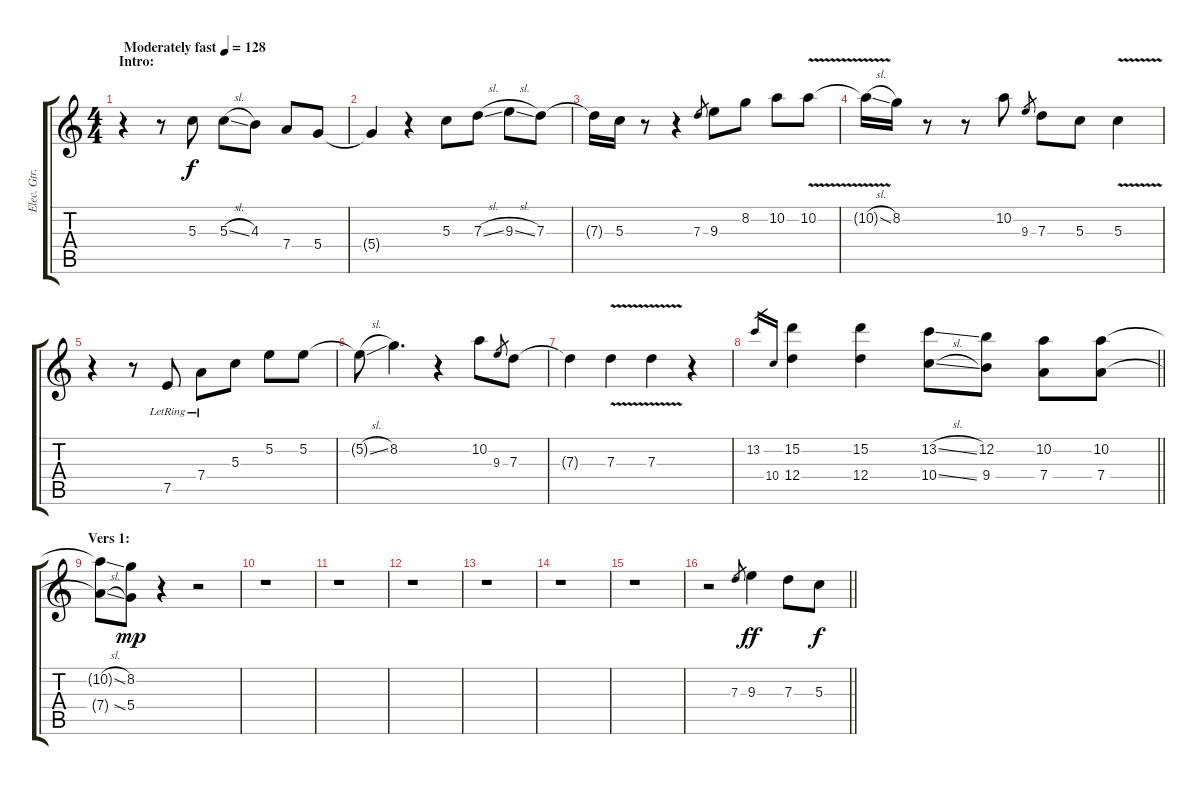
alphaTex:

\track ("Elec. Gtr. 1" "Elec. Gtr.") {instrument distortionguitar}
\staff {score tabs}
\tuning (E4 B3 G3 D3 A2 E2) {hide}
\ts (4 4)
\section ("" "Intro:")
\tempo (128 "Moderately fast")
\clef g2
\ks c
r.4{dy f instrument distortionguitar} r.8 5.3.8 5.3{sl}.8 4.3.8 7.4.8 5.4.8 |
5.4{t}.4 r.4 5.3.8 7.3{sl}.8 9.3{sl}.8 7.3.8 |
7.3{t}.16 5.3.16 r.8 r.4 7.3.8{gr} 9.3.8 8.2.8 10.2.8 10.2{v}.8 |
10.2{sl t}.16 8.2.16 r.8 r.8 10.2.8 9.3.8{gr} 7.3.8 5.3.8 5.3{v}.4 |
r.4 r.8 7.5{lr}.8 7.4{lr}.8 5.3.8 5.2.8 5.2.8 |
5.2{sl t}.8 8.2.4{d} r.4 10.2.8 9.3.8{gr} 7.3.8 |
7.3{t}.4 7.3{v}.4 7.3{v}.4 r.4 |
\barLineRight lightlight
13.2.16{gr} 10.4.16{gr} (15.2 12.4).4 (15.2 12.4).4 (13.2{sl} 10.4{sl}).8 (12.2 9.4).8 (10.2 7.4).8 (10.2 7.4).8 |
\section ("" "Vers 1:")
(10.2{sl t} 7.4{sl t}).8 (8.2 5.4).8{dy mp} r.4 r.2 |
r.1 |
r.1 |
r.1 |
r.1 |
r.1 |
r.1 |
\barLineRight lightlight
r.2 7.3.8{gr} 9.3.4{dy ff} 7.3.8 5.3.8{dy f}
